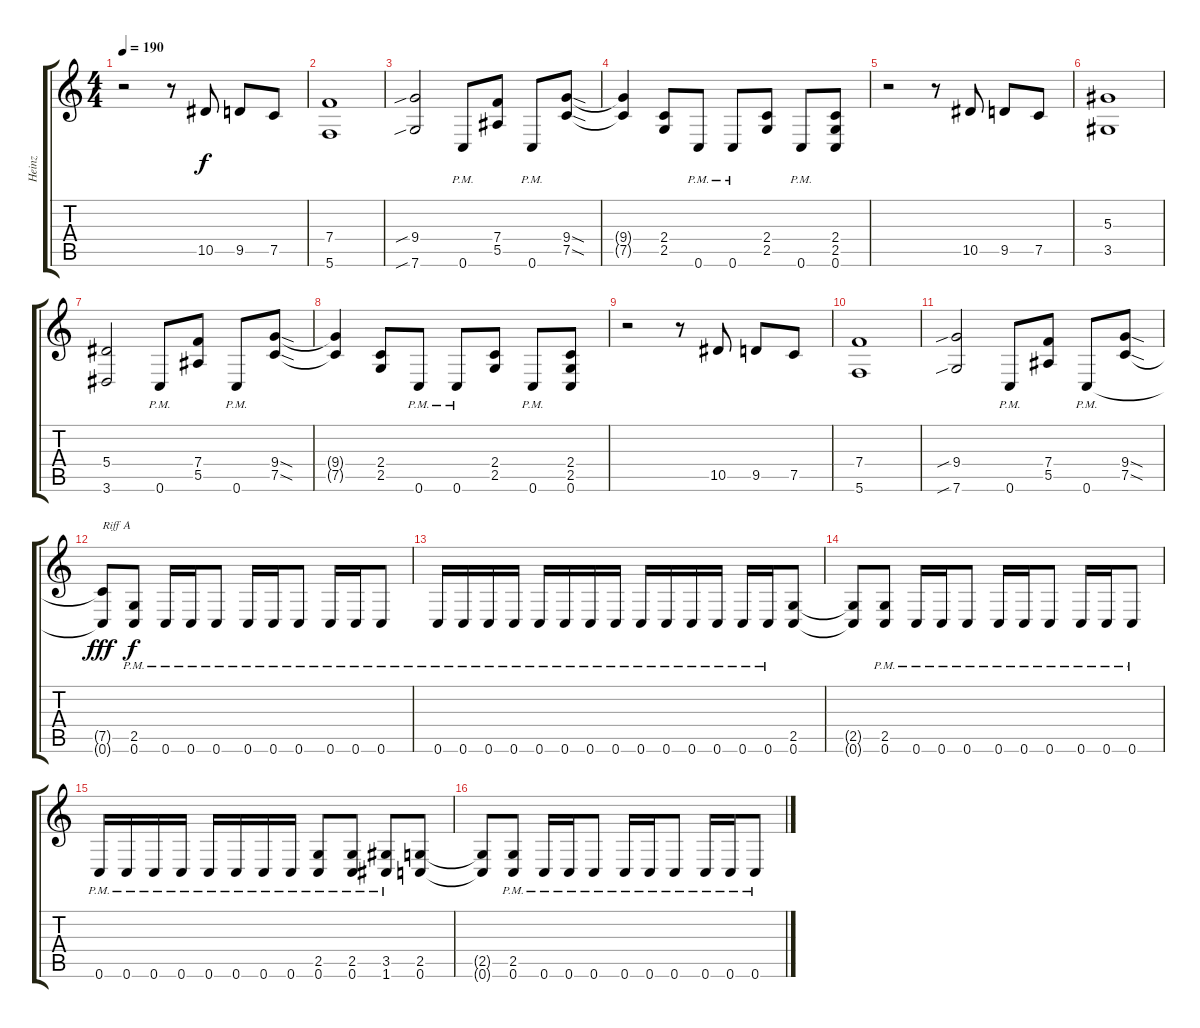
\track ("Heinz" "Heinz") {instrument distortionguitar}
\staff {score tabs}
\tuning (C4 G3 Eb3 Bb2 F2 C2) {hide}
\ts (4 4)
\tempo 190
\clef g2
\ks c
r.2{dy f} r.8 10.5.8 9.5.8 7.5.8 |
(7.4 5.6).1 |
(9.4{sib} 7.6{sib}).2 0.6{pm}.8 (7.4 5.5).8 0.6{pm}.8 (9.4{sod} 7.5{sod}).8 |
(9.4{t} 7.5{t}).4 (2.4 2.5).8 0.6{pm}.8 0.6{pm}.8 (2.4 2.5).8 0.6{pm}.8 (2.4 2.5 0.6).8 |
r.2 r.8 10.5.8 9.5.8 7.5.8 |
(5.3 3.5).1 |
(5.4 3.6).2 0.6{pm}.8 (7.4 5.5).8 0.6{pm}.8 (9.4{sod} 7.5{sod}).8 |
(9.4{t} 7.5{t}).4 (2.4 2.5).8 0.6{pm}.8 0.6{pm}.8 (2.4 2.5).8 0.6{pm}.8 (2.4 2.5 0.6).8 |
r.2 r.8 10.5.8 9.5.8 7.5.8 |
(7.4 5.6).1 |
(9.4{sib} 7.6{sib}).2 0.6{pm}.8 (7.4 5.5).8 0.6{pm}.8 (9.4{sod} 7.5{sod}).8 |
(7.5{t} 0.6{t}).8{txt "Riff A" dy fff} (2.5{pm} 0.6{pm}).8{dy f} 0.6{pm}.16 0.6{pm}.16 0.6{pm}.8 0.6{pm}.16 0.6{pm}.16 0.6{pm}.8 0.6{pm}.16 0.6{pm}.16 0.6{pm}.8 |
0.6{pm}.16 0.6{pm}.16 0.6{pm}.16 0.6{pm}.16 0.6{pm}.16 0.6{pm}.16 0.6{pm}.16 0.6{pm}.16 0.6{pm}.16 0.6{pm}.16 0.6{pm}.16 0.6{pm}.16 0.6{pm}.16 0.6{pm}.16 (2.5 0.6).8 |
(2.5{t} 0.6{t}).8 (2.5{pm} 0.6{pm}).8 0.6{pm}.16 0.6{pm}.16 0.6{pm}.8 0.6{pm}.16 0.6{pm}.16 0.6{pm}.8 0.6{pm}.16 0.6{pm}.16 0.6{pm}.8 |
0.6{pm}.16 0.6{pm}.16 0.6{pm}.16 0.6{pm}.16 0.6{pm}.16 0.6{pm}.16 0.6{pm}.16 0.6{pm}.16 (2.5{pm} 0.6{pm}).8 (2.5{pm} 0.6{pm}).8 (3.5{pm} 1.6{pm}).8 (2.5 0.6).8 |
(2.5{t} 0.6{t}).8 (2.5{pm} 0.6{pm}).8 0.6{pm}.16 0.6{pm}.16 0.6{pm}.8 0.6{pm}.16 0.6{pm}.16 0.6{pm}.8 0.6{pm}.16 0.6{pm}.16 0.6{pm}.8
